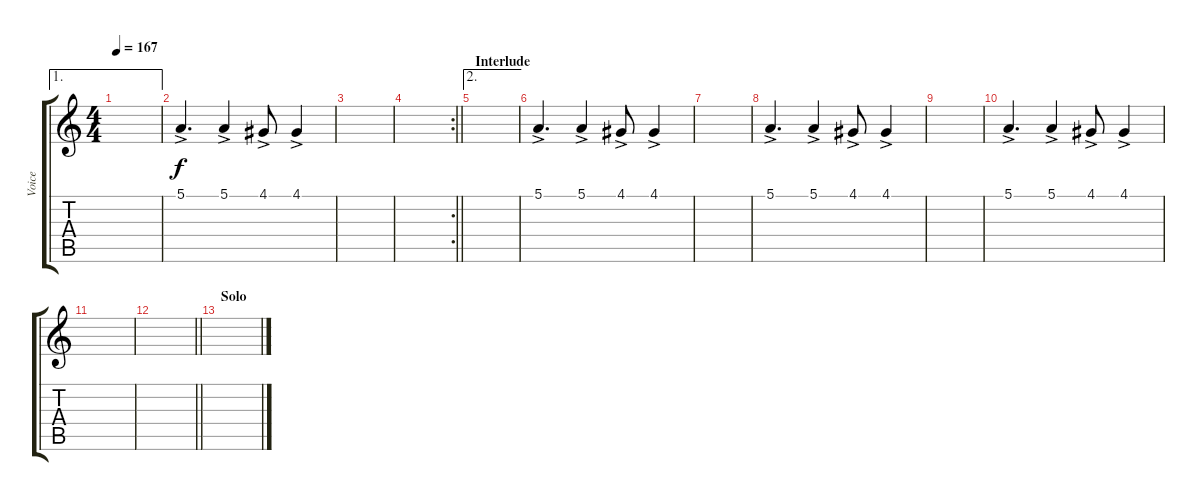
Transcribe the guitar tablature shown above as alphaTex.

\track ("Voice" "Voice") {instrument oboe}
\staff {score tabs}
\tuning (E4 B3 G3 D3 A2 E2) {hide}
\ae 1
\ts (4 4)
\tempo 167
\clef g2
\ks c
|
5.1{ac}.4{d volume 12} 5.1{ac}.4 4.1{ac}.8 4.1{ac}.4 |
|
\rc 2
\barLineRight lightlight
|
\ae 2
\section ("" "Interlude")
|
5.1{ac}.4{d volume 9} 5.1{ac}.4 4.1{ac}.8 4.1{ac}.4 |
|
5.1{ac}.4{d} 5.1{ac}.4 4.1{ac}.8 4.1{ac}.4 |
|
5.1{ac}.4{d} 5.1{ac}.4 4.1{ac}.8 4.1{ac}.4 |
|
\barLineRight lightlight
|
\section ("" "Solo")
